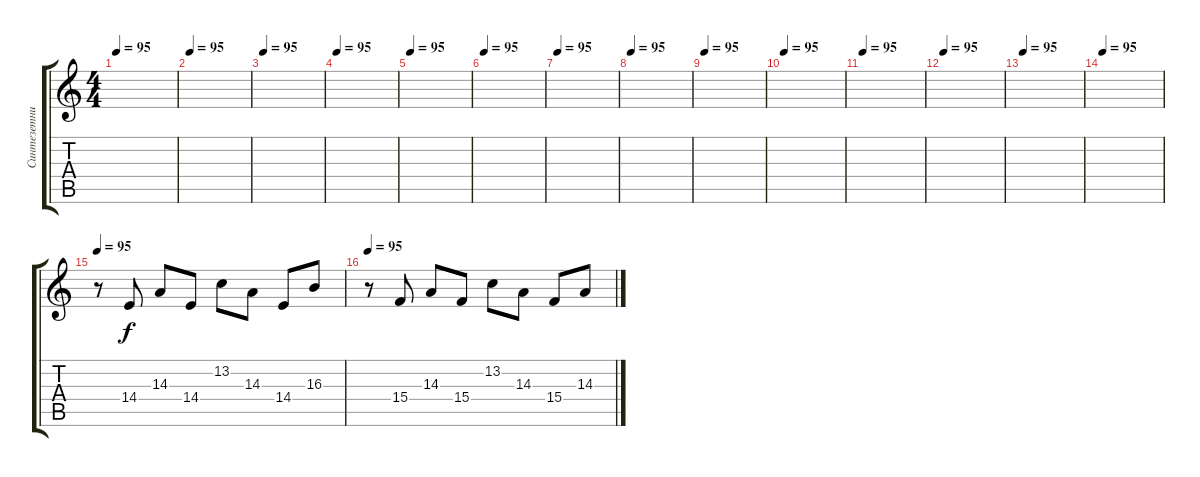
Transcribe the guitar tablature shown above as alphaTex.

\track ("СинтезетниС" "Синтезетни") {instrument lead4chiff}
\staff {score tabs}
\tuning (E4 B3 G3 D3 A2 E2) {hide}
\ts (4 4)
\tempo 95
\clef g2
\ks c
|
\tempo 95
|
\tempo 95
|
\tempo 95
|
\tempo 95
|
\tempo 95
|
\tempo 95
|
\tempo 95
|
\tempo 95
|
\tempo 95
|
\tempo 95
|
\tempo 95
|
\tempo 95
|
\tempo 95
|
\tempo 95
r.8 14.4.8 14.3.8 14.4.8 13.2.8 14.3.8 14.4.8 16.3.8 |
\tempo 95
r.8 15.4.8 14.3.8 15.4.8 13.2.8 14.3.8 15.4.8 14.3.8
